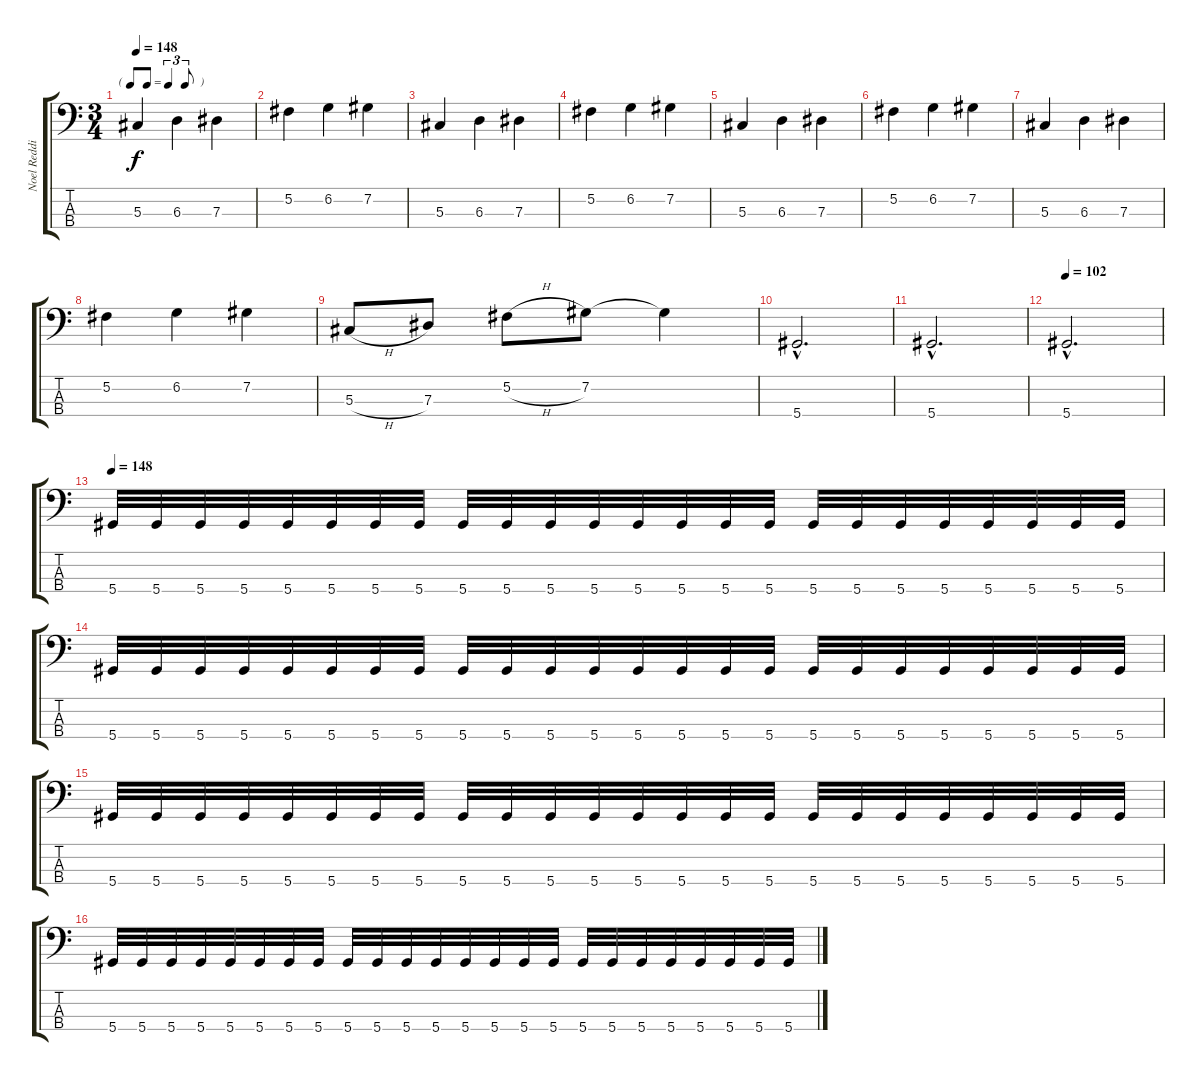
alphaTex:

\track ("Noel Redding" "Noel Reddi") {instrument electricbassfinger}
\staff {score tabs}
\tuning (Gb2 Db2 Ab1 Eb1) {hide}
\ts (3 4)
\tf triplet8th
\tempo 148
\clef f4
\ks c
5.3.4{dy f} 6.3.4 7.3.4 |
5.2.4 6.2.4 7.2.4 |
5.3.4 6.3.4 7.3.4 |
5.2.4 6.2.4 7.2.4 |
5.3.4 6.3.4 7.3.4 |
5.2.4 6.2.4 7.2.4 |
5.3.4 6.3.4 7.3.4 |
5.2.4 6.2.4 7.2.4 |
5.3{h}.8 7.3.8 5.2{h}.8 7.2.8 7.2{t}.4 |
5.4{hac}.2{d} |
5.4{hac}.2{d} |
\tempo 102
5.4{hac}.2{d} |
\tempo 148
5.4.32 5.4.32 5.4.32 5.4.32 5.4.32 5.4.32 5.4.32 5.4.32 5.4.32 5.4.32 5.4.32 5.4.32 5.4.32 5.4.32 5.4.32 5.4.32 5.4.32 5.4.32 5.4.32 5.4.32 5.4.32 5.4.32 5.4.32 5.4.32 |
5.4.32 5.4.32 5.4.32 5.4.32 5.4.32 5.4.32 5.4.32 5.4.32 5.4.32 5.4.32 5.4.32 5.4.32 5.4.32 5.4.32 5.4.32 5.4.32 5.4.32 5.4.32 5.4.32 5.4.32 5.4.32 5.4.32 5.4.32 5.4.32 |
5.4.32 5.4.32 5.4.32 5.4.32 5.4.32 5.4.32 5.4.32 5.4.32 5.4.32 5.4.32 5.4.32 5.4.32 5.4.32 5.4.32 5.4.32 5.4.32 5.4.32 5.4.32 5.4.32 5.4.32 5.4.32 5.4.32 5.4.32 5.4.32 |
5.4.32 5.4.32 5.4.32 5.4.32 5.4.32 5.4.32 5.4.32 5.4.32 5.4.32 5.4.32 5.4.32 5.4.32 5.4.32 5.4.32 5.4.32 5.4.32 5.4.32 5.4.32 5.4.32 5.4.32 5.4.32 5.4.32 5.4.32 5.4.32
